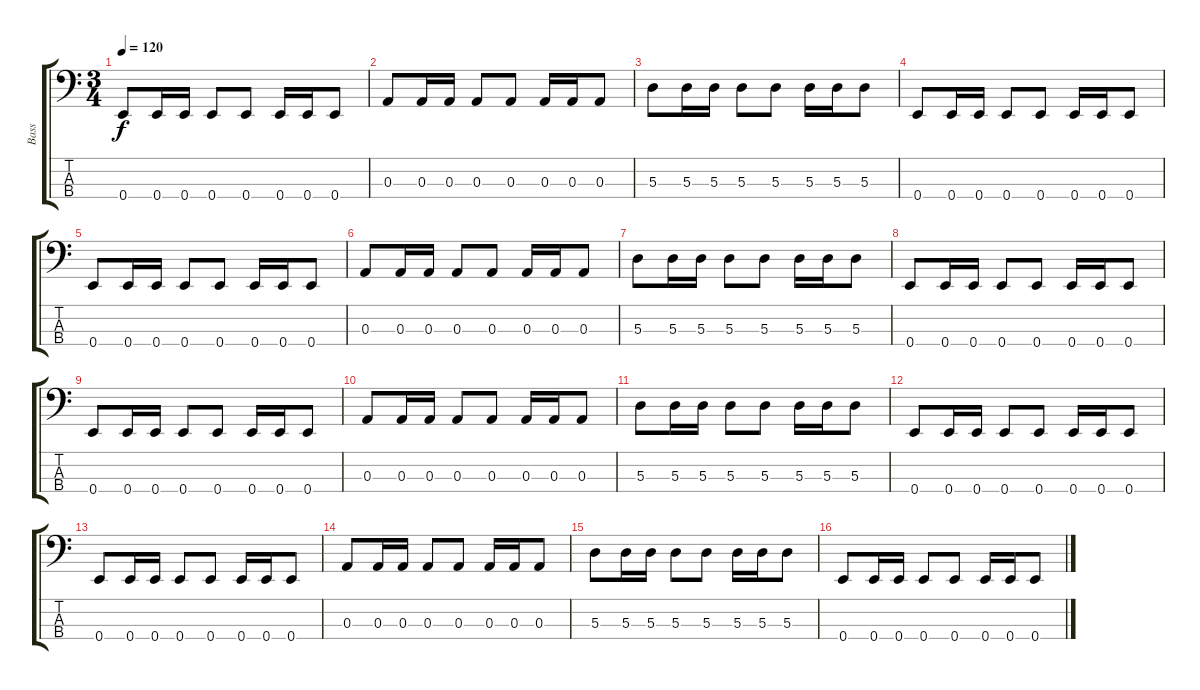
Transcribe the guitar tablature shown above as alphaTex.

\track ("Bass" "Bass") {instrument electricbassfinger}
\staff {score tabs}
\tuning (G2 D2 A1 E1) {hide}
\ts (3 4)
\tempo 120
\clef f4
\ks c
0.4.8{dy f} 0.4.16 0.4.16 0.4.8 0.4.8 0.4.16 0.4.16 0.4.8 |
0.3.8 0.3.16 0.3.16 0.3.8 0.3.8 0.3.16 0.3.16 0.3.8 |
5.3.8 5.3.16 5.3.16 5.3.8 5.3.8 5.3.16 5.3.16 5.3.8 |
0.4.8 0.4.16 0.4.16 0.4.8 0.4.8 0.4.16 0.4.16 0.4.8 |
0.4.8 0.4.16 0.4.16 0.4.8 0.4.8 0.4.16 0.4.16 0.4.8 |
0.3.8 0.3.16 0.3.16 0.3.8 0.3.8 0.3.16 0.3.16 0.3.8 |
5.3.8 5.3.16 5.3.16 5.3.8 5.3.8 5.3.16 5.3.16 5.3.8 |
0.4.8 0.4.16 0.4.16 0.4.8 0.4.8 0.4.16 0.4.16 0.4.8 |
0.4.8 0.4.16 0.4.16 0.4.8 0.4.8 0.4.16 0.4.16 0.4.8 |
0.3.8 0.3.16 0.3.16 0.3.8 0.3.8 0.3.16 0.3.16 0.3.8 |
5.3.8 5.3.16 5.3.16 5.3.8 5.3.8 5.3.16 5.3.16 5.3.8 |
0.4.8 0.4.16 0.4.16 0.4.8 0.4.8 0.4.16 0.4.16 0.4.8 |
0.4.8 0.4.16 0.4.16 0.4.8 0.4.8 0.4.16 0.4.16 0.4.8 |
0.3.8 0.3.16 0.3.16 0.3.8 0.3.8 0.3.16 0.3.16 0.3.8 |
5.3.8 5.3.16 5.3.16 5.3.8 5.3.8 5.3.16 5.3.16 5.3.8 |
0.4.8 0.4.16 0.4.16 0.4.8 0.4.8 0.4.16 0.4.16 0.4.8
